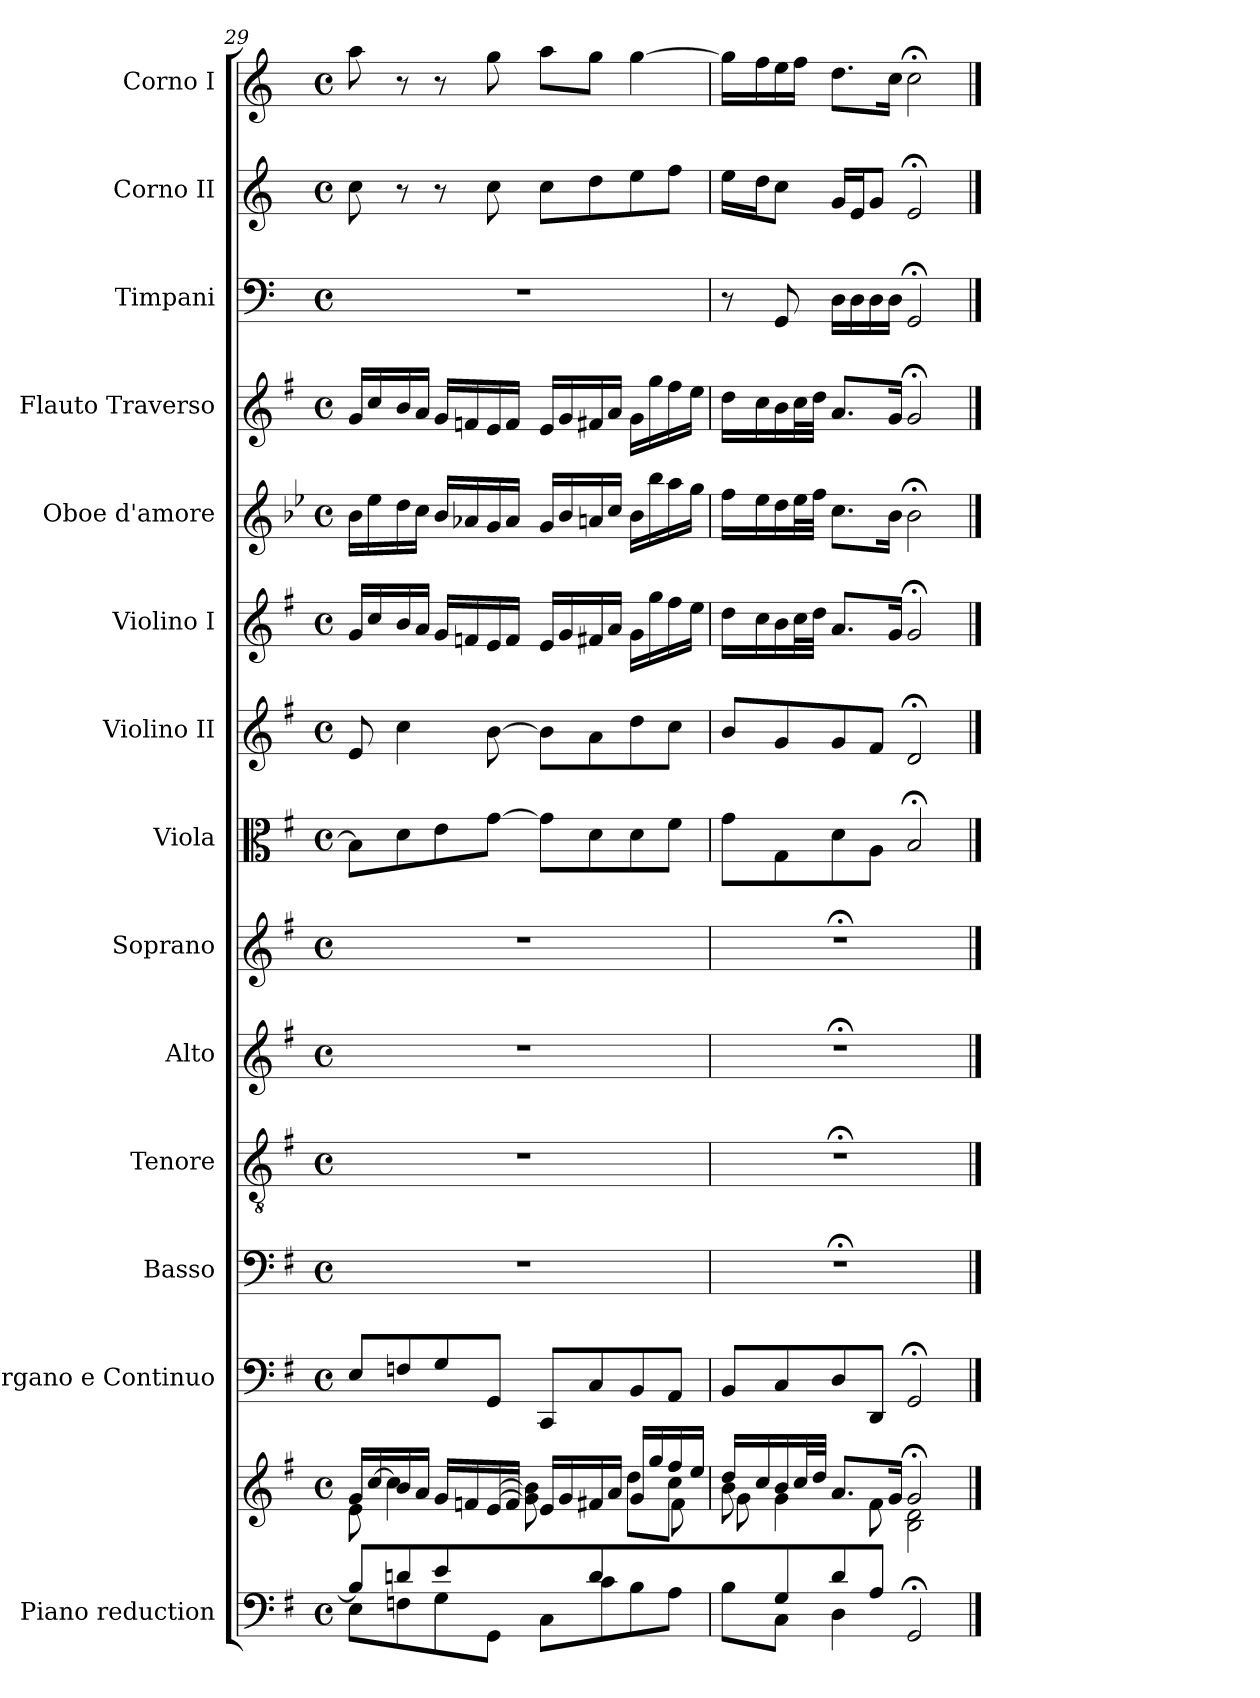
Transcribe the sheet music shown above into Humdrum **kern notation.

**kern	**kern	**kern	**kern	**kern	**kern	**kern	**kern	**kern	**kern	**kern	**kern	**kern	**kern	**kern
*part14	*part14	*part13	*part12	*part11	*part10	*part9	*part8	*part7	*part6	*part5	*part4	*part3	*part2	*part1
*staff15	*staff14	*staff13	*staff12	*staff11	*staff10	*staff9	*staff8	*staff7	*staff6	*staff5	*staff4	*staff3	*staff2	*staff1
*I"Piano reduction	*	*I"Organo e Continuo	*I"Basso	*I"Tenore	*I"Alto	*I"Soprano	*I"Viola	*I"Violino II	*I"Violino I	*I"Oboe d'amore	*I"Flauto Traverso	*I"Timpani	*I"Corno II	*I"Corno I
*I'Pno	*	*	*	*	*	*	*	*	*	*I'Ob	*I'Fl	*I'Timp	*	*
*clefF4	*clefG2	*clefF4	*clefF4	*clefGv2	*clefG2	*clefG2	*clefC3	*clefG2	*clefG2	*clefG2	*clefG2	*clefF4	*clefG2	*clefG2
*	*	*	*	*	*	*	*	*	*	*ITrd2c3	*	*	*ITrd3c5	*ITrd3c5
*k[f#]	*k[f#]	*k[f#]	*k[f#]	*k[f#]	*k[f#]	*k[f#]	*k[f#]	*k[f#]	*k[f#]	*k[f#]	*k[f#]	*k[]	*k[f#]	*k[f#]
*M4/4	*M4/4	*M4/4	*M4/4	*M4/4	*M4/4	*M4/4	*M4/4	*M4/4	*M4/4	*M4/4	*M4/4	*M4/4	*M4/4	*M4/4
*met(c)	*met(c)	*met(c)	*met(c)	*met(c)	*met(c)	*met(c)	*met(c)	*met(c)	*met(c)	*met(c)	*met(c)	*met(c)	*met(c)	*met(c)
=29	=29	=29	=29	=29	=29	=29	=29	=29	=29	=29	=29	=29	=29	=29
*^	*^	*	*	*	*	*	*	*	*	*	*	*	*	*
*	*	*	*^	*	*	*	*	*	*	*	*	*	*	*	*	*
8B/L]	8E\L	16g/LL	8e\	4.ryy	8E/L	1r	1r	1r	1r	8B\L]	8e/	16g/LL	16g\LL	16g/LL	1r	8g\	8ee\
.	.	[16cc/	.	.	.	.	.	.	.	.	.	16cc/	16cc\	16cc/	.	.	.
8dn/	8Fn\	16b/	4cc\]	.	8Fn/	.	.	.	.	8d\	4cc\	16b/	16b\	16b/	.	8r	8r
.	.	16a/JJ	.	.	.	.	.	.	.	.	.	16a/JJ	16a\JJ	16a/JJ	.	.	.
8e/	8G\	16g/LL	.	.	8G/	.	.	.	.	8e\	.	16g/LL	16g/LL	16g/LL	.	8r	8r
.	.	16fn/	.	.	.	.	.	.	.	.	.	16fn/	16fn/	16fn/	.	.	.
8ryy	8GG\J	16e/	8ryy	[8g\ [8b\J	8GG/J	.	.	.	.	[8g\J	[8b\	16e/	16e/	16e/	.	8g\	8dd\
.	.	16f/JJ	.	.	.	.	.	.	.	.	.	16f/JJ	16f/JJ	16f/JJ	.	.	.
8ryy	8C\L	16e/LL	8g\] 8b\]	4.ryy	8CC/L	.	.	.	.	8g\L]	8b\L]	16e/LL	16e/LL	16e/LL	.	8g\L	8ee\L
.	.	16g/	.	.	.	.	.	.	.	.	.	16g/	16g/	16g/	.	.	.
4d/	8c\	16f#X/	8ryy	.	8C/	.	.	.	.	8d\	8a\	16f#X/	16f#X/	16f#X/	.	8a\	8dd\J
.	.	16a/JJ	.	.	.	.	.	.	.	.	.	16a/JJ	16a/JJ	16a/JJ	.	.	.
.	8B\	16g/LL	8dd\L	.	8BB/	.	.	.	.	8d\	8dd\	16g\LL	16g\LL	16g\LL	.	8b\	[4dd\
.	.	16gg/	.	.	.	.	.	.	.	.	.	16gg\	16gg\	16gg\	.	.	.
8ryy	8A\J	16ff#/	8cc\J	8f#\	8AA/J	.	.	.	.	8f#\J	8cc\J	16ff#\	16ff#\	16ff#\	.	8cc\J	.
.	.	16ee/JJ	.	.	.	.	.	.	.	.	.	16ee\JJ	16ee\JJ	16ee\JJ	.	.	.
=30	=30	=30	=30	=30	=30	=30	=30	=30	=30	=30	=30	=30	=30	=30	=30	=30	=30
8ryy	8B\L	16dd/LL	8b\	8g\L	8BB/L	1r;<	1r;<	1r;<	1r;<	8g\L	8b/L	16dd\LL	16dd\LL	16dd\LL	8r	16b\LL	16dd\LL]
.	.	16cc/	.	.	.	.	.	.	.	.	.	16cc\	16cc\	16cc\	.	16a\J	16cc\
8G/	8C\J	16b/	4g\	2..ryy	8C/	.	.	.	.	8G\	8g/	16b\	16b\	16b\	8GG/	8g\J	16b\
.	.	32cc/L	.	.	.	.	.	.	.	.	.	32cc\L	32cc\L	32cc\L	.	.	16cc\JJ
.	.	32dd/JJJ	.	.	.	.	.	.	.	.	.	32dd\JJJ	32dd\JJJ	32dd\JJJ	.	.	.
8d/	4D\	8.a/L	.	.	8D/	.	.	.	.	8d\	8g/	8.a/L	8.a\L	8.a/L	16D\LL	16d/LL	8.a\L
.	.	.	.	.	.	.	.	.	.	.	.	.	.	.	16D\	16B/J	.
8A/J	.	.	8f#\	.	8DD/J	.	.	.	.	8A\J	8f#/J	.	.	.	16D\	8d/J	.
.	.	16g/Jk	.	.	.	.	.	.	.	.	.	16g/Jk	16g\Jk	16g/Jk	16D\JJ	.	16g\Jk
2GG;/	2ryy	2g;</	2B\ 2d\	.	2GG;</	.	.	.	.	2B;</	2d;</	2g;</	2g;<\	2g;</	2GG;</	2B;</	2g;<\
*v	*v	*	*	*	*	*	*	*	*	*	*	*	*	*	*	*	*
*	*v	*v	*v	*	*	*	*	*	*	*	*	*	*	*	*	*
==	==	==	==	==	==	==	==	==	==	==	==	==	==	==
*-	*-	*-	*-	*-	*-	*-	*-	*-	*-	*-	*-	*-	*-	*-
